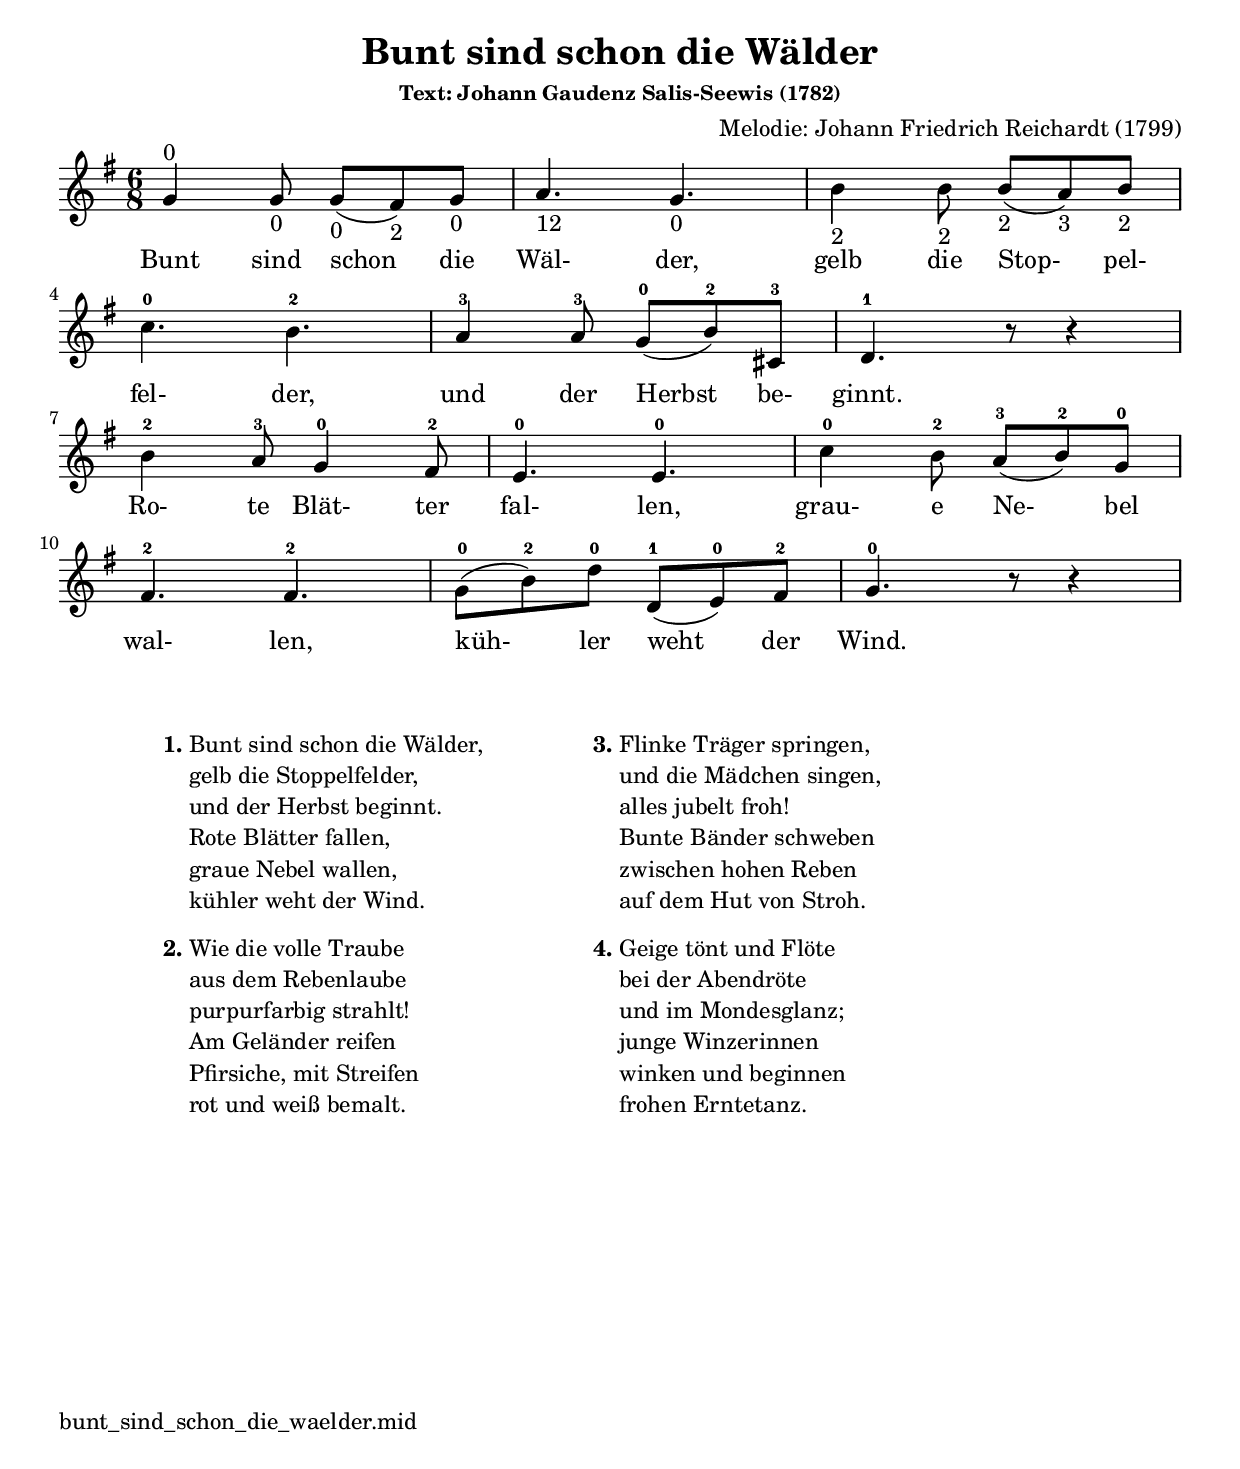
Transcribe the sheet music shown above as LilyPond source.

\version "2.24.3"
\bookpart{
   \tocItem \markup  "Bunt sind schon die Wälder"
   \header { title = "Bunt sind schon die Wälder"
     composer = "Melodie: Johann Friedrich Reichardt (1799)"
     subsubtitle = "Text: Johann Gaudenz Salis-Seewis (1782)"
   }
\score {
\midi { \tempo 4 = 120 }
\layout { indent = 0 }
<<
  \transpose c c {
  \relative g' {
  \key g \major
  \time 6/8
  g4^"0" g8-"0" g8-"0"( fis8-"2") g8-"0" a4.-"12" g4.-"0" b4-"2" b8-"2"  b8-"2"( a8-"3") b8-"2" \break
  c4.-0 b4.-2 a4-3 a8-3 g8-0( b8-2) cis,8-3 d4.-1 r8 r4                                         \break
  b'4-2 a8-3 g4-0  fis8-2 e4.-0 e4.-0 c'4-0 b8-2 a8-3( b8-2) g8-0                               \break
  fis4.-2 fis4.-2 g8-0( b8-2) d8-0 d,8-1( e8-0) fis8-2 g4.-0 r8 r4                              \break
}}
>>
\addlyrics {
  Bunt  sind schon die  Wäl-  der,  gelb die   Stop- pel- 
  fel- der, und der Herbst be- ginnt.      
  Ro- te Blät- ter  fal- len, grau- e Ne- bel  
  wal- len, küh- ler weht der Wind.       
}}

\markup {
  \vspace #3
  \line {
    \hspace #10
      \column{
        \line{
        \bold "1."
        \column {
"Bunt sind schon die Wälder,"
"gelb die Stoppelfelder,"
"und der Herbst beginnt."
"Rote Blätter fallen,"
"graue Nebel wallen,"
"kühler weht der Wind. "
              }}
        \vspace #1
        \line {              
        \bold "2."
        \column {
"Wie die volle Traube"
"aus dem Rebenlaube"
"purpurfarbig strahlt!"
"Am Geländer reifen"
"Pfirsiche, mit Streifen"
"rot und weiß bemalt."
             }}
           }
      \hspace #10           
      \column {
        \line {
        \bold "3."
        \column {
"Flinke Träger springen,"
"und die Mädchen singen,"
"alles jubelt froh!"
"Bunte Bänder schweben"
"zwischen hohen Reben"
"auf dem Hut von Stroh."
              }}
      \vspace #1
      \line {
      \bold "4."
      \column {
"Geige tönt und Flöte"
"bei der Abendröte"
"und im Mondesglanz;"
"junge Winzerinnen"
"winken und beginnen"
"frohen Erntetanz."
            }}
    }
  }
 }

 \markup{
  \vspace #10
  \with-url #"http:///edgar-saenger.de/musik/vokslieder/src/bunt_sind_schon_die_waelder.mid"
                                                           {bunt_sind_schon_die_waelder.mid}
}

}